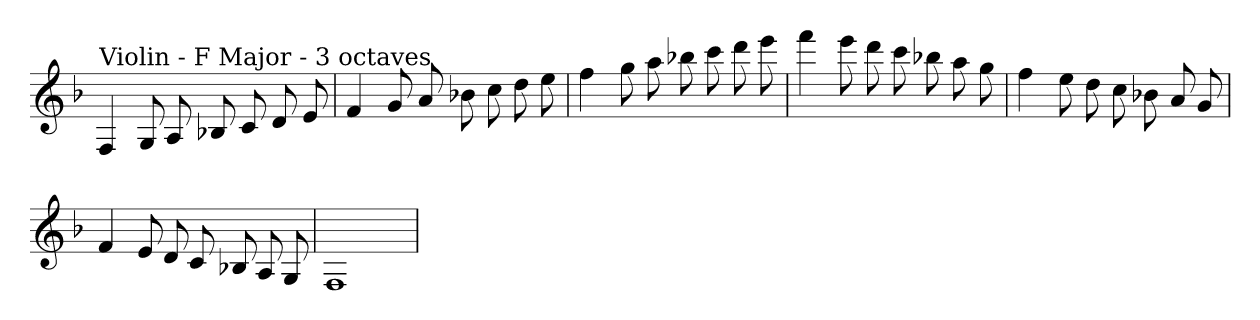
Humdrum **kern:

**kern
*part1
*staff1
*clefG2
*k[b-]
*F:
=
!LO:TX:a:t=Violin - F Major - 3 octaves
4F
8G
8A
8B-X
8c
8d
8e
=
4f
8g
8a
8b-X
8cc
8dd
8ee
=
4ff
8gg
8aa
8bb-X
8ccc
8ddd
8eee
=
4fff
8eee
8ddd
8ccc
8bb-X
8aa
8gg
=
4ff
8ee
8dd
8cc
8b-X
8a
8g
=
4f
8e
8d
8c
8B-X
8A
8G
=
1F
=
*-
